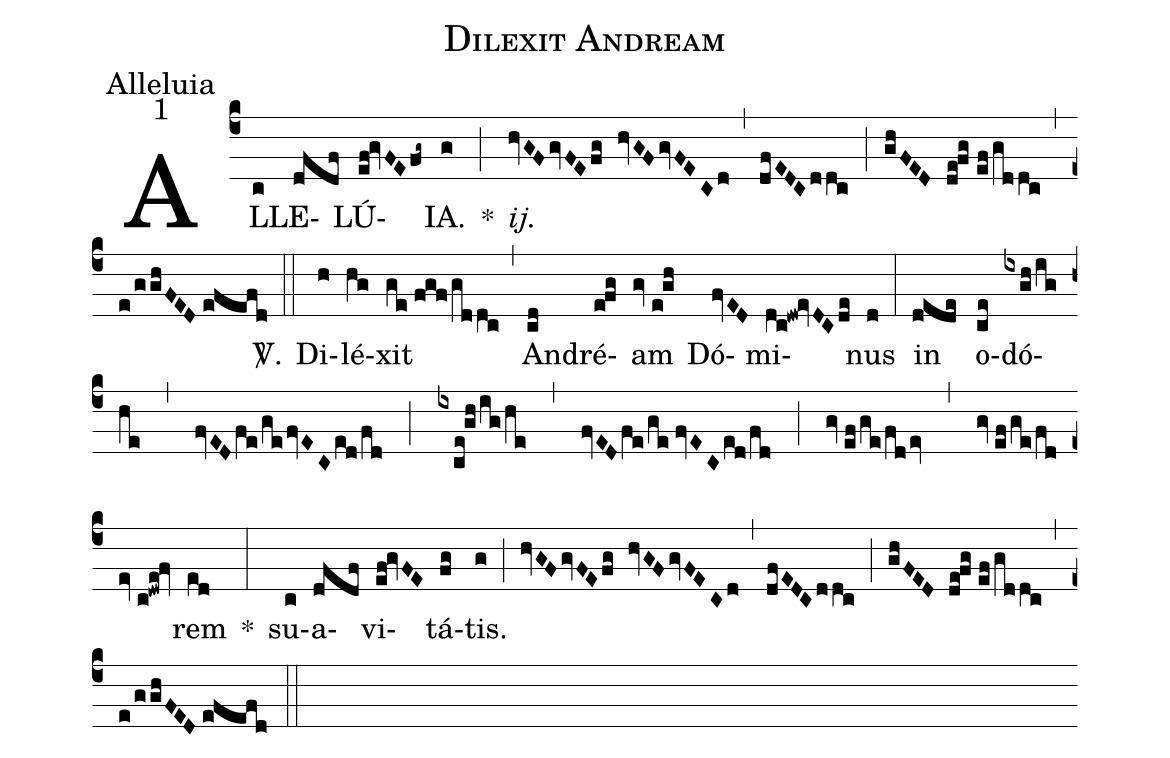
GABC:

name:Dilexit Andream;
office-part:Alleluia;
mode:1;
%%
(c4) AL(c)LE(dfdf)LÚ(ef!gvFEfg~)IA.(g) *(;) <i>ij.</i>(hvGF/gvFE/fg hvGF/gvFECd) (,) (dfEDC/ddc) (;) (ghFED de!fg//ef/gddc) (,) (e/gghFED//efefd) <sp>V/</sp>.(::) Di(h)lé(hg)xit(ge//fgf/gddc) (,) An(cd)dré(e!fg)am(gv//e!gh) Dó(fvED)mi(dc!dw!evDC/de)nus(d) (:) in(dede) o(ce)dó(ixgh/ig/he , fvED/fe/ge/fvEC/ed/fd ; ixce!gh/ig/he , fvED/fe/ge//fvEC/ed/fd ; gv//ef/ge/fd/ev , gv//ef/ge/fd/ev///c!dwe!fv)rem(ed) *(:) su(c)a(dfdf)vi(ef!gvFE)tá(fg)tis.(g) (;) (hvGF/gvFE/fg hvGF/gvFECd) (,) (dfEDCddc) (;) (ghFED de!fg//ef/gddc) (,) (e/gghFED//efefd) (::)
